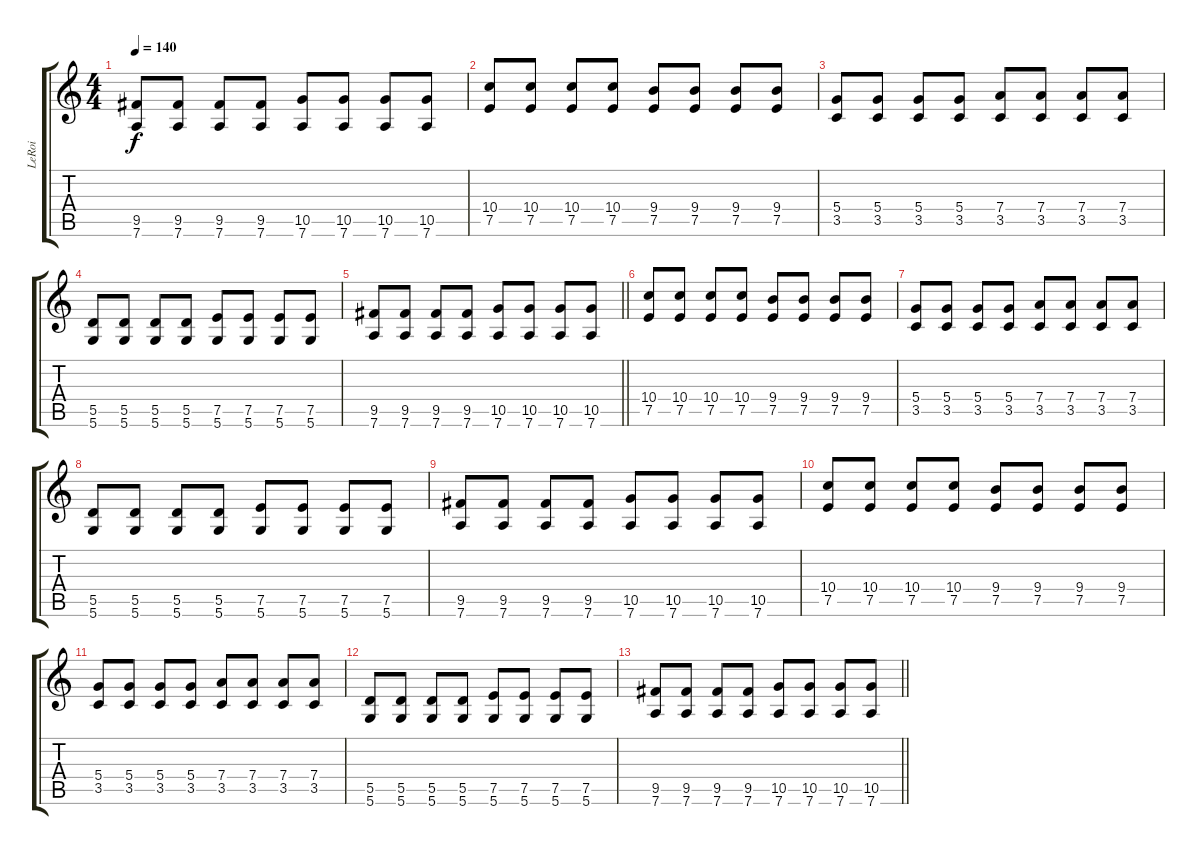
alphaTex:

\track ("LeRoi" "LeRoi") {instrument distortionguitar}
\staff {score tabs}
\tuning (E4 B3 G3 D3 A2 D2) {hide}
\ts (4 4)
\tempo 140
\clef g2
\ks c
(9.5 7.6).8{dy f} (9.5 7.6).8 (9.5 7.6).8 (9.5 7.6).8 (10.5 7.6).8 (10.5 7.6).8 (10.5 7.6).8 (10.5 7.6).8 |
(10.4 7.5).8 (10.4 7.5).8 (10.4 7.5).8 (10.4 7.5).8 (9.4 7.5).8 (9.4 7.5).8 (9.4 7.5).8 (9.4 7.5).8 |
(5.4 3.5).8 (5.4 3.5).8 (5.4 3.5).8 (5.4 3.5).8 (7.4 3.5).8 (7.4 3.5).8 (7.4 3.5).8 (7.4 3.5).8 |
(5.5 5.6).8 (5.5 5.6).8 (5.5 5.6).8 (5.5 5.6).8 (7.5 5.6).8 (7.5 5.6).8 (7.5 5.6).8 (7.5 5.6).8 |
\barLineRight lightlight
(9.5 7.6).8 (9.5 7.6).8 (9.5 7.6).8 (9.5 7.6).8 (10.5 7.6).8 (10.5 7.6).8 (10.5 7.6).8 (10.5 7.6).8 |
(10.4 7.5).8 (10.4 7.5).8 (10.4 7.5).8 (10.4 7.5).8 (9.4 7.5).8 (9.4 7.5).8 (9.4 7.5).8 (9.4 7.5).8 |
(5.4 3.5).8 (5.4 3.5).8 (5.4 3.5).8 (5.4 3.5).8 (7.4 3.5).8 (7.4 3.5).8 (7.4 3.5).8 (7.4 3.5).8 |
(5.5 5.6).8 (5.5 5.6).8 (5.5 5.6).8 (5.5 5.6).8 (7.5 5.6).8 (7.5 5.6).8 (7.5 5.6).8 (7.5 5.6).8 |
(9.5 7.6).8 (9.5 7.6).8 (9.5 7.6).8 (9.5 7.6).8 (10.5 7.6).8 (10.5 7.6).8 (10.5 7.6).8 (10.5 7.6).8 |
(10.4 7.5).8{volume 0} (10.4 7.5).8 (10.4 7.5).8 (10.4 7.5).8 (9.4 7.5).8 (9.4 7.5).8 (9.4 7.5).8 (9.4 7.5).8 |
(5.4 3.5).8 (5.4 3.5).8 (5.4 3.5).8 (5.4 3.5).8 (7.4 3.5).8 (7.4 3.5).8 (7.4 3.5).8 (7.4 3.5).8 |
(5.5 5.6).8 (5.5 5.6).8 (5.5 5.6).8 (5.5 5.6).8 (7.5 5.6).8 (7.5 5.6).8 (7.5 5.6).8 (7.5 5.6).8 |
\barLineRight lightlight
(9.5 7.6).8 (9.5 7.6).8 (9.5 7.6).8 (9.5 7.6).8 (10.5 7.6).8 (10.5 7.6).8 (10.5 7.6).8 (10.5 7.6).8
